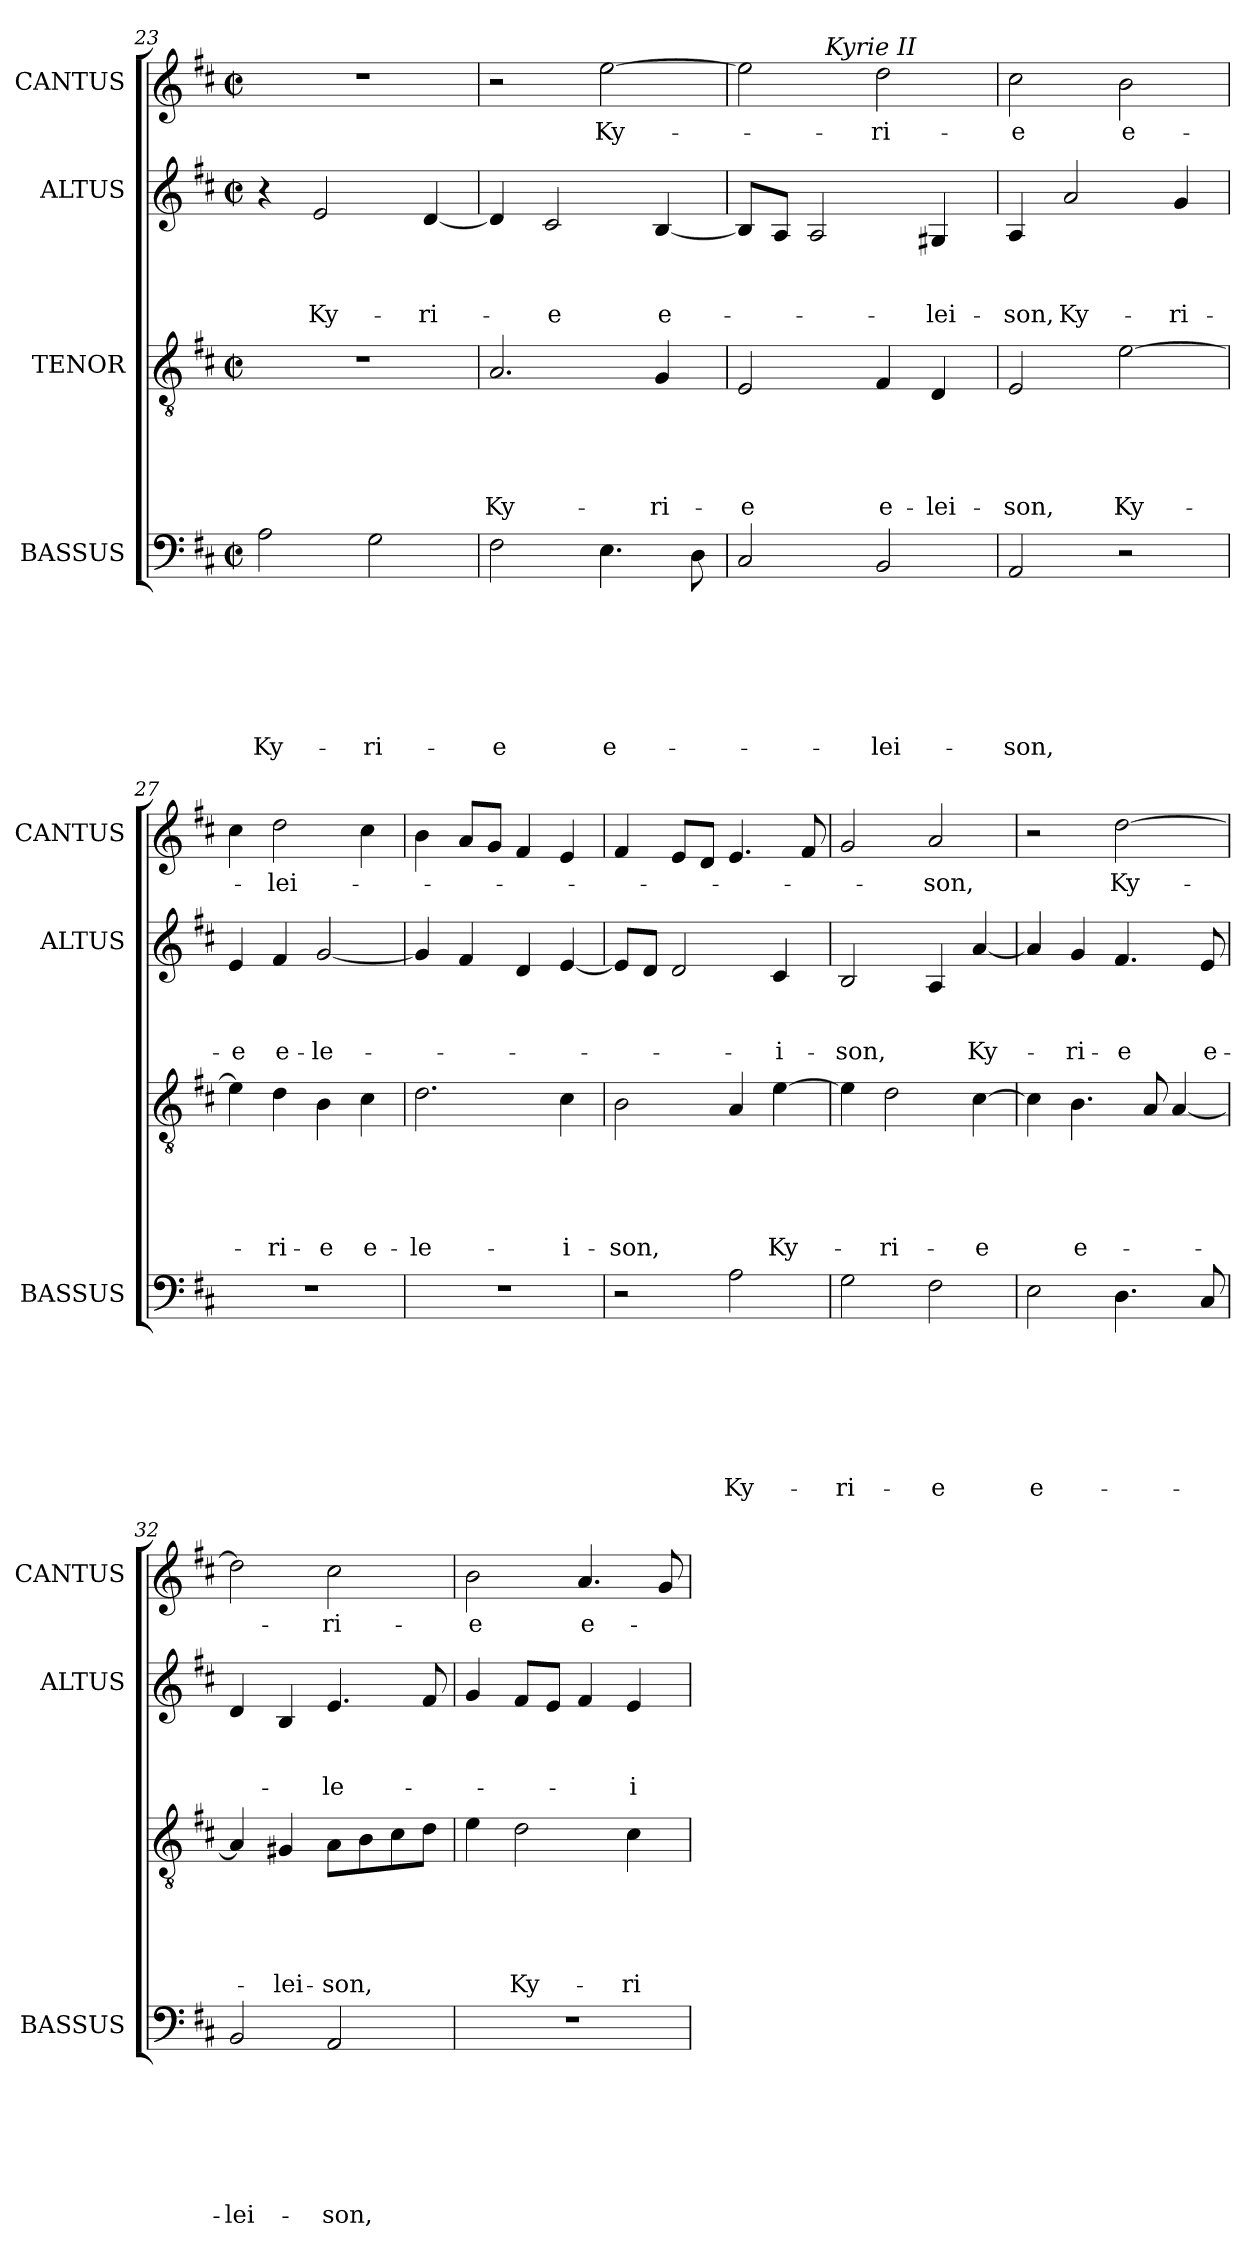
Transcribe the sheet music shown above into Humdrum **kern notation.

**kern	**text	**text	**text	**text	**text	**text	**text	**kern	**text	**text	**text	**text	**text	**kern	**text	**text	**text	**kern	**text
*part4	*part4	*part4	*part4	*part4	*part4	*part4	*part4	*part3	*part3	*part3	*part3	*part3	*part3	*part2	*part2	*part2	*part2	*part1	*part1
*staff4	*staff4	*staff4	*staff4	*staff4	*staff4	*staff4	*staff4	*staff3	*staff3	*staff3	*staff3	*staff3	*staff3	*staff2	*staff2	*staff2	*staff2	*staff1	*staff1
*I"BASSUS	*	*	*	*	*	*	*	*I"TENOR	*	*	*	*	*	*I"ALTUS	*	*	*	*I"CANTUS	*
*I'BASSUS	*	*	*	*	*	*	*	*	*	*	*	*	*	*I'ALTUS	*	*	*	*I'CANTUS	*
!!LO:LB:g=z
*clefF4	*	*	*	*	*	*	*	*clefGv2	*	*	*	*	*	*clefG2	*	*	*	*clefG2	*
*k[f#c#]	*	*	*	*	*	*	*	*k[f#c#]	*	*	*	*	*	*k[f#c#]	*	*	*	*k[f#c#]	*
*D:	*	*	*	*	*	*	*	*D:	*	*	*	*	*	*D:	*	*	*	*D:	*
*M2/2	*	*	*	*	*	*	*	*M2/2	*	*	*	*	*	*M2/2	*	*	*	*M2/2	*
*met(c|)	*	*	*	*	*	*	*	*met(c|)	*	*	*	*	*	*met(c|)	*	*	*	*met(c|)	*
=23	=23	=23	=23	=23	=23	=23	=23	=23	=23	=23	=23	=23	=23	=23	=23	=23	=23	=23	=23
!	!	!	!	!	!	!	!LO:LY:b	!	!	!	!	!	!	!	!	!	!	!	!
2A\	.	.	.	.	.	.	Ky-	1r	.	.	.	.	.	4r	.	.	.	1r	.
!	!	!	!	!	!	!	!	!	!	!	!	!	!	!	!	!	!LO:LY:b	!	!
.	.	.	.	.	.	.	.	.	.	.	.	.	.	2e/	.	.	Ky-	.	.
!	!	!	!	!	!	!	!LO:LY:b	!	!	!	!	!	!	!	!	!	!	!	!
2G\	.	.	.	.	.	.	-ri-	.	.	.	.	.	.	.	.	.	.	.	.
!	!	!	!	!	!	!	!	!	!	!	!	!	!	!	!	!	!LO:LY:b	!	!
.	.	.	.	.	.	.	.	.	.	.	.	.	.	[<4d/	.	.	-ri-	.	.
=24	=24	=24	=24	=24	=24	=24	=24	=24	=24	=24	=24	=24	=24	=24	=24	=24	=24	=24	=24
!	!	!	!	!	!	!	!LO:LY:b	!	!	!	!	!	!LO:LY:b	!	!	!	!	!	!
2F#\	.	.	.	.	.	.	-e	2.A/	.	.	.	.	Ky-	4d/]	.	.	.	2r	.
!	!	!	!	!	!	!	!	!	!	!	!	!	!	!	!	!	!LO:LY:b	!	!
.	.	.	.	.	.	.	.	.	.	.	.	.	.	2c#/	.	.	-e	.	.
!	!	!	!	!	!	!	!LO:LY:b	!	!	!	!	!	!	!	!	!	!	!	!LO:LY:b
4.E\	.	.	.	.	.	.	e-	.	.	.	.	.	.	.	.	.	.	[>2ee\	Ky-
!	!	!	!	!	!	!	!	!	!	!	!	!	!LO:LY:b	!	!	!	!LO:LY:b	!	!
.	.	.	.	.	.	.	.	4G/	.	.	.	.	-ri-	[<4B/	.	.	e-	.	.
8D\	.	.	.	.	.	.	.	.	.	.	.	.	.	.	.	.	.	.	.
=25	=25	=25	=25	=25	=25	=25	=25	=25	=25	=25	=25	=25	=25	=25	=25	=25	=25	=25	=25
!	!	!	!	!	!	!	!	!	!	!	!	!	!LO:LY:b	!	!	!	!	!	!
*	*	*	*	*	*	*	*	*	*	*	*	*	*	*	*	*	*	*^	*
2C#/	.	.	.	.	.	.	.	2E/	.	.	.	.	-e	8B/L]	.	.	.	2ee\]	4ryy	.
.	.	.	.	.	.	.	.	.	.	.	.	.	.	8A/J	.	.	.	.	.	.
.	.	.	.	.	.	.	.	.	.	.	.	.	.	2A/	.	.	.	.	32ryy	.
!	!	!	!	!	!	!	!	!	!	!	!	!	!	!	!	!	!	!	!LO:TX:a:i:t=Kyrie II	!
.	.	.	.	.	.	.	.	.	.	.	.	.	.	.	.	.	.	.	2ryy	.
!	!	!	!	!	!	!	!LO:LY:b	!	!	!	!	!	!LO:LY:b	!	!	!	!	!	!	!LO:LY:b
2BB/	.	.	.	.	.	.	-lei-	4F#/	.	.	.	.	e-	.	.	.	.	2dd\	.	-ri-
!	!	!	!	!	!	!	!	!	!	!	!	!	!LO:LY:b	!	!	!	!LO:LY:b	!	!	!
.	.	.	.	.	.	.	.	4D/	.	.	.	.	-lei-	4G#X/	.	.	-lei-	.	.	.
.	.	.	.	.	.	.	.	.	.	.	.	.	.	.	.	.	.	.	8..ryy	.
=26	=26	=26	=26	=26	=26	=26	=26	=26	=26	=26	=26	=26	=26	=26	=26	=26	=26	=26	=26	=26
!	!	!	!	!	!	!	!LO:LY:b	!	!	!	!	!	!LO:LY:b	!	!	!	!LO:LY:b	!	!	!LO:LY:b
*	*	*	*	*	*	*	*	*	*	*	*	*	*	*	*	*	*	*v	*v	*
2AA/	.	.	.	.	.	.	-son,	2E/	.	.	.	.	-son,	4A/	.	.	-son,	2cc#\	-e
!	!	!	!	!	!	!	!	!	!	!	!	!	!	!	!	!	!LO:LY:b	!	!
.	.	.	.	.	.	.	.	.	.	.	.	.	.	2a/	.	.	Ky-	.	.
!	!	!	!	!	!	!	!	!	!	!	!	!	!LO:LY:b	!	!	!	!	!	!LO:LY:b:rj
2r	.	.	.	.	.	.	.	[>2e\	.	.	.	.	Ky-	.	.	.	.	2b\	e-
!	!	!	!	!	!	!	!	!	!	!	!	!	!	!	!	!	!LO:LY:b	!	!
.	.	.	.	.	.	.	.	.	.	.	.	.	.	4g/	.	.	-ri-	.	.
=27	=27	=27	=27	=27	=27	=27	=27	=27	=27	=27	=27	=27	=27	=27	=27	=27	=27	=27	=27
!	!	!	!	!	!	!	!	!	!	!	!	!	!	!	!	!	!LO:LY:b	!	!
1r	.	.	.	.	.	.	.	4e\]	.	.	.	.	.	4e/	.	.	-e	4cc#\	.
!	!	!	!	!	!	!	!	!	!	!	!	!	!LO:LY:b	!	!	!	!LO:LY:b	!	!LO:LY:b
.	.	.	.	.	.	.	.	4d\	.	.	.	.	-ri-	4f#/	.	.	e-	2dd\	-lei-
!	!	!	!	!	!	!	!	!	!	!	!	!	!LO:LY:b	!	!	!	!LO:LY:b	!	!
.	.	.	.	.	.	.	.	4B\	.	.	.	.	-e	[<2g/	.	.	-le-	.	.
!	!	!	!	!	!	!	!	!	!	!	!	!	!LO:LY:b	!	!	!	!	!	!
.	.	.	.	.	.	.	.	4c#\	.	.	.	.	e-	.	.	.	.	4cc#\	.
=28	=28	=28	=28	=28	=28	=28	=28	=28	=28	=28	=28	=28	=28	=28	=28	=28	=28	=28	=28
!	!	!	!	!	!	!	!	!	!	!	!	!	!LO:LY:b	!	!	!	!	!	!
1r	.	.	.	.	.	.	.	2.d\	.	.	.	.	-le-	4g/]	.	.	.	4b\	.
.	.	.	.	.	.	.	.	.	.	.	.	.	.	4f#/	.	.	.	8a/L	.
.	.	.	.	.	.	.	.	.	.	.	.	.	.	.	.	.	.	8g/J	.
.	.	.	.	.	.	.	.	.	.	.	.	.	.	4d/	.	.	.	4f#/	.
!	!	!	!	!	!	!	!	!	!	!	!	!	!LO:LY:b	!	!	!	!	!	!
.	.	.	.	.	.	.	.	4c#\	.	.	.	.	-i-	[>4e/	.	.	.	4e/	.
!!LO:PB:g=z
=29	=29	=29	=29	=29	=29	=29	=29	=29	=29	=29	=29	=29	=29	=29	=29	=29	=29	=29	=29
!	!	!	!	!	!	!	!	!	!	!	!	!	!LO:LY:b	!	!	!	!	!	!
2r	.	.	.	.	.	.	.	2B\	.	.	.	.	-son,	8e/L]	.	.	.	4f#/	.
.	.	.	.	.	.	.	.	.	.	.	.	.	.	8d/J	.	.	.	.	.
.	.	.	.	.	.	.	.	.	.	.	.	.	.	2d/	.	.	.	8e/L	.
.	.	.	.	.	.	.	.	.	.	.	.	.	.	.	.	.	.	8d/J	.
!	!	!	!	!	!	!	!LO:LY:b	!	!	!	!	!	!	!	!	!	!	!	!
2A\	.	.	.	.	.	.	Ky-	4A/	.	.	.	.	.	.	.	.	.	4.e/	.
!	!	!	!	!	!	!	!	!	!	!	!	!	!LO:LY:b	!	!	!	!LO:LY:b	!	!
.	.	.	.	.	.	.	.	[>4e\	.	.	.	.	Ky-	4c#/	.	.	-i-	.	.
.	.	.	.	.	.	.	.	.	.	.	.	.	.	.	.	.	.	8f#/	.
=30	=30	=30	=30	=30	=30	=30	=30	=30	=30	=30	=30	=30	=30	=30	=30	=30	=30	=30	=30
!	!	!	!	!	!	!	!LO:LY:b	!	!	!	!	!	!	!	!	!	!LO:LY:b	!	!
2G\	.	.	.	.	.	.	-ri-	4e\]	.	.	.	.	.	2B/	.	.	-son,	2g/	.
!	!	!	!	!	!	!	!	!	!	!	!	!	!LO:LY:b	!	!	!	!	!	!
.	.	.	.	.	.	.	.	2d\	.	.	.	.	-ri-	.	.	.	.	.	.
!	!	!	!	!	!	!	!LO:LY:b	!	!	!	!	!	!	!	!	!	!	!	!LO:LY:b
2F#\	.	.	.	.	.	.	-e	.	.	.	.	.	.	4A/	.	.	.	2a/	-son,
!	!	!	!	!	!	!	!	!	!	!	!	!	!LO:LY:b:rj	!	!	!	!LO:LY:b	!	!
.	.	.	.	.	.	.	.	[>4c#\	.	.	.	.	-e	[<4a/	.	.	Ky-	.	.
=31	=31	=31	=31	=31	=31	=31	=31	=31	=31	=31	=31	=31	=31	=31	=31	=31	=31	=31	=31
!	!	!	!	!	!	!	!LO:LY:b:rj	!	!	!	!	!	!	!	!	!	!	!	!
2E\	.	.	.	.	.	.	e-	4c#\]	.	.	.	.	.	4a/]	.	.	.	2r	.
!	!	!	!	!	!	!	!	!	!	!	!	!	!LO:LY:b:rj	!	!	!	!LO:LY:b	!	!
.	.	.	.	.	.	.	.	4.B\	.	.	.	.	e-	4g/	.	.	-ri-	.	.
!	!	!	!	!	!	!	!	!	!	!	!	!	!	!	!	!	!LO:LY:b	!	!LO:LY:b
4.D\	.	.	.	.	.	.	.	.	.	.	.	.	.	4.f#/	.	.	-e	[>2dd\	Ky-
.	.	.	.	.	.	.	.	8A/	.	.	.	.	.	.	.	.	.	.	.
.	.	.	.	.	.	.	.	[<4A/	.	.	.	.	.	.	.	.	.	.	.
!	!	!	!	!	!	!	!	!	!	!	!	!	!	!	!	!	!LO:LY:b	!	!
8C#/	.	.	.	.	.	.	.	.	.	.	.	.	.	8e/	.	.	e-	.	.
=32	=32	=32	=32	=32	=32	=32	=32	=32	=32	=32	=32	=32	=32	=32	=32	=32	=32	=32	=32
!	!	!	!	!	!	!	!LO:LY:b	!	!	!	!	!	!	!	!	!	!	!	!
2BB/	.	.	.	.	.	.	-lei-	4A/]	.	.	.	.	.	4d/	.	.	.	2dd\]	.
!	!	!	!	!	!	!	!	!	!	!	!	!	!LO:LY:b	!	!	!	!	!	!
.	.	.	.	.	.	.	.	4G#X/	.	.	.	.	-lei-	4B/	.	.	.	.	.
!	!	!	!	!	!	!	!LO:LY:b	!	!	!	!	!	!LO:LY:b	!	!	!	!LO:LY:b	!	!LO:LY:b
2AA/	.	.	.	.	.	.	-son,	8A\L	.	.	.	.	-son,	4.e/	.	.	-le-	2cc#\	-ri-
.	.	.	.	.	.	.	.	8B\	.	.	.	.	.	.	.	.	.	.	.
.	.	.	.	.	.	.	.	8c#\	.	.	.	.	.	.	.	.	.	.	.
.	.	.	.	.	.	.	.	8d\J	.	.	.	.	.	8f#/	.	.	.	.	.
!!LO:LB:g=z
=33	=33	=33	=33	=33	=33	=33	=33	=33	=33	=33	=33	=33	=33	=33	=33	=33	=33	=33	=33
!	!	!	!	!	!	!	!	!	!	!	!	!	!	!	!	!	!	!	!LO:LY:b
1r	.	.	.	.	.	.	.	4e\	.	.	.	.	.	4g/	.	.	.	2b\	-e
!	!	!	!	!	!	!	!	!	!	!	!	!	!LO:LY:b	!	!	!	!	!	!
.	.	.	.	.	.	.	.	2d\	.	.	.	.	Ky-	8f#/L	.	.	.	.	.
.	.	.	.	.	.	.	.	.	.	.	.	.	.	8e/J	.	.	.	.	.
!	!	!	!	!	!	!	!	!	!	!	!	!	!	!	!	!	!	!	!LO:LY:b:rj
.	.	.	.	.	.	.	.	.	.	.	.	.	.	4f#/	.	.	.	4.a/	e-
!	!	!	!	!	!	!	!	!	!	!	!	!	!LO:LY:b	!	!	!	!LO:LY:b	!	!
.	.	.	.	.	.	.	.	4c#\	.	.	.	.	-ri-	4e/	.	.	-i-	.	.
.	.	.	.	.	.	.	.	.	.	.	.	.	.	.	.	.	.	8g/	.
=	=	=	=	=	=	=	=	=	=	=	=	=	=	=	=	=	=	=	=
*-	*-	*-	*-	*-	*-	*-	*-	*-	*-	*-	*-	*-	*-	*-	*-	*-	*-	*-	*-
